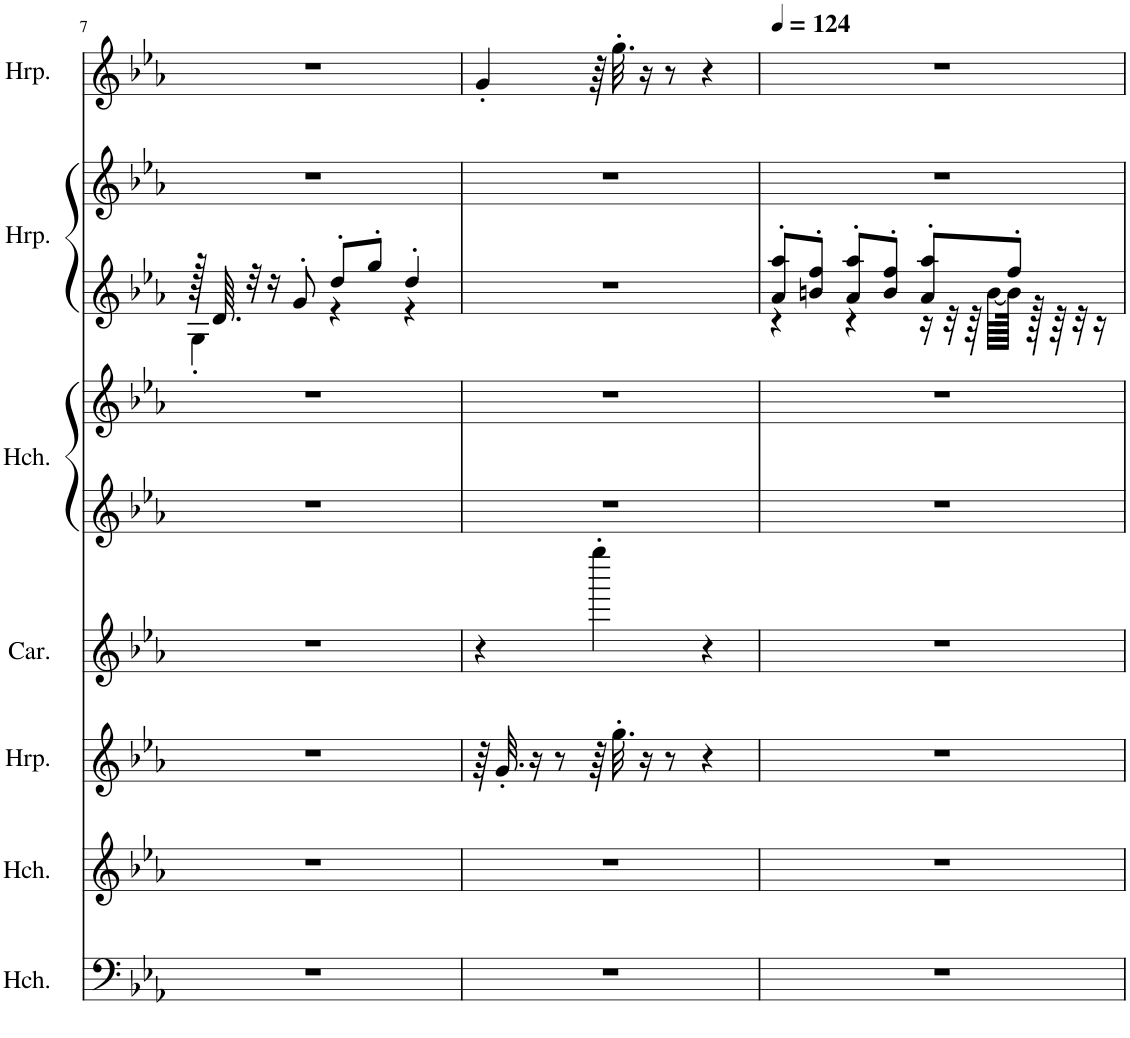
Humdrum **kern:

**kern	**kern	**kern	**kern	**kern	**kern	**kern	**kern	**kern
*part7	*part6	*part5	*part4	*part3	*part3	*part2	*part2	*part1
*staff9	*staff8	*staff7	*staff6	*staff5	*staff4	*staff3	*staff2	*staff1
*I"羽管键琴, HARPSILEFT	*I"羽管键琴, HARPSIRIGHT	*I"竖琴, HARPRIGHT	*I"钟琴, bell	*I"羽管键琴, HARPSI	*	*I"竖琴, HARPCTR	*	*I"竖琴, HARPLEFT
*	*	*I'Hrp.	*	*	*	*I'Hrp.	*	*I'Hrp.
!!LO:PB:g=z
*clefF4	*clefG2	*clefG2	*clefG2	*clefG2	*clefG2	*clefG2	*clefG2	*clefG2
*k[b-e-a-]	*k[b-e-a-]	*k[b-e-a-]	*k[b-e-a-]	*k[b-e-a-]	*k[b-e-a-]	*k[b-e-a-]	*k[b-e-a-]	*k[b-e-a-]
*M3/4	*M3/4	*M3/4	*M3/4	*M3/4	*M3/4	*M3/4	*M3/4	*M3/4
=7	=7	=7	=7	=7	=7	=7	=7	=7
*	*	*	*	*	*	*^	*	*
2.r	2.r	2.r	2.r	2.r	2.r	128r	4G'\	2.r	2.r
.	.	.	.	.	.	64.d/	.	.	.
.	.	.	.	.	.	32r	.	.	.
.	.	.	.	.	.	16r	.	.	.
.	.	.	.	.	.	8g'/	.	.	.
.	.	.	.	.	.	8dd'/L	4r	.	.
.	.	.	.	.	.	8gg'/J	.	.	.
.	.	.	.	.	.	4dd'/	4r	.	.
*	*	*	*	*	*	*v	*v	*	*
=8	=8	=8	=8	=8	=8	=8	=8	=8
2.r	2.r	64r	4r	2.r	2.r	2.r	2.r	4g'/
.	.	32.g'/	.	.	.	.	.	.
.	.	16r	.	.	.	.	.	.
.	.	8r	.	.	.	.	.	.
.	.	64r	4gggg'\	.	.	.	.	64r
.	.	32.gg'\	.	.	.	.	.	32.gg'\
.	.	16r	.	.	.	.	.	16r
.	.	8r	.	.	.	.	.	8r
.	.	4r	4r	.	.	.	.	4r
=9	=9	=9	=9	=9	=9	=9	=9	=9
*	*	*	*	*	*	*	*	*MM124
*	*	*	*	*	*	*^	*	*
2.r	2.r	2.r	2.r	2.r	2.r	8a-/' 8aa-/'L	4r	2.r	2.r
.	.	.	.	.	.	8bn/' 8ff/'J	.	.	.
.	.	.	.	.	.	8a-/' 8aa-/'L	4r	.	.
.	.	.	.	.	.	8b/' 8ff/'J	.	.	.
.	.	.	.	.	.	8a-/' 8aa-/'L	16r	.	.
.	.	.	.	.	.	.	32r	.	.
.	.	.	.	.	.	.	64r	.	.
.	.	.	.	.	.	.	[64b\LLLL	.	.
.	.	.	.	.	.	8ff'/J	128b\JJJJk]	.	.
.	.	.	.	.	.	.	128r	.	.
.	.	.	.	.	.	.	64r	.	.
.	.	.	.	.	.	.	32r	.	.
.	.	.	.	.	.	.	16r	.	.
*	*	*	*	*	*	*v	*v	*	*
=	=	=	=	=	=	=	=	=
*-	*-	*-	*-	*-	*-	*-	*-	*-
